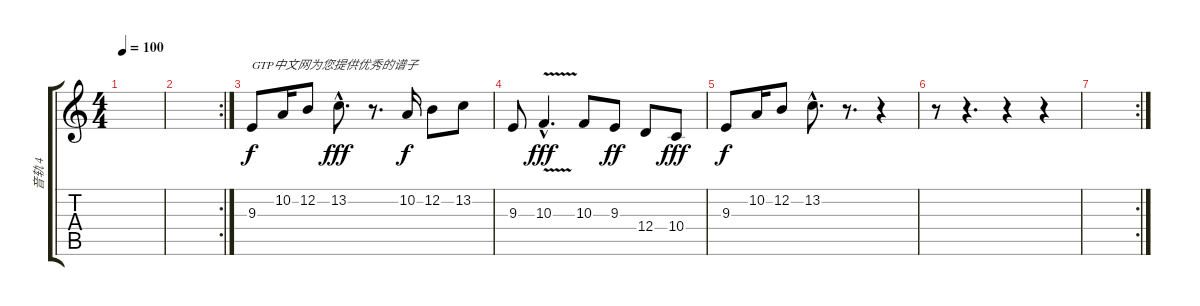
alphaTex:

\track ("音轨 4" "音轨 4") {instrument violin}
\staff {score tabs}
\tuning (E4 B3 G3 D3 A2 E2) {hide}
\ts (4 4)
\tempo 100
\clef g2
\ks c
|
\rc 2
|
9.3.8{txt "GTP中文网为您提供优秀的谱子"} 10.2.16 12.2.8 13.2{hac}.8{d dy fff} r.8{d} 10.2.16{dy f} 12.2.8 13.2.8 |
9.3.8 10.3{v hac}.4{d dy fff} 10.3.8 9.3.8{dy ff} 12.4.8 10.4.8{dy fff} |
9.3.8{dy f} 10.2.16 12.2.8 13.2{hac}.8{d} r.8{d} r.4 |
r.8 r.4{d} r.4 r.4 |
\rc 2
